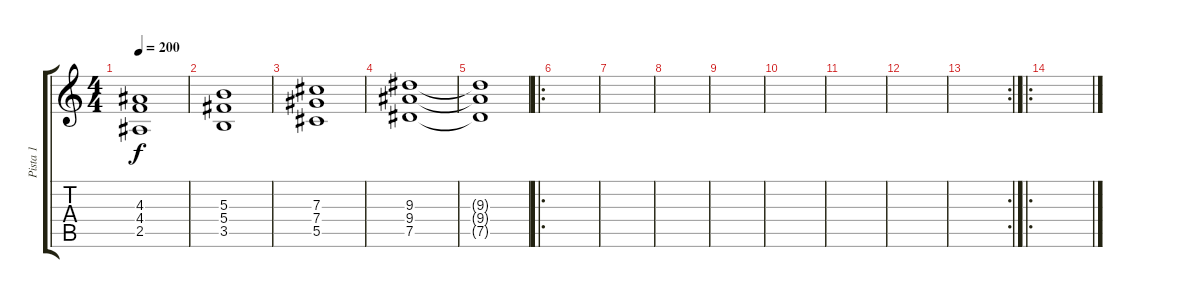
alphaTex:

\track ("Pista 1" "Pista 1") {instrument distortionguitar}
\staff {score tabs}
\tuning (Eb4 Bb3 Gb3 Db3 Ab2 Eb2) {hide}
\ts (4 4)
\tempo 200
\clef g2
\ks c
(4.3 4.4 2.5).1{dy f} |
(5.3 5.4 3.5).1 |
(7.3 7.4 5.5).1 |
(9.3 9.4 7.5).1 |
(9.3{t} 9.4{t} 7.5{t}).1 |
\ro
|
|
|
|
|
|
|
\rc 2
|
\ro
